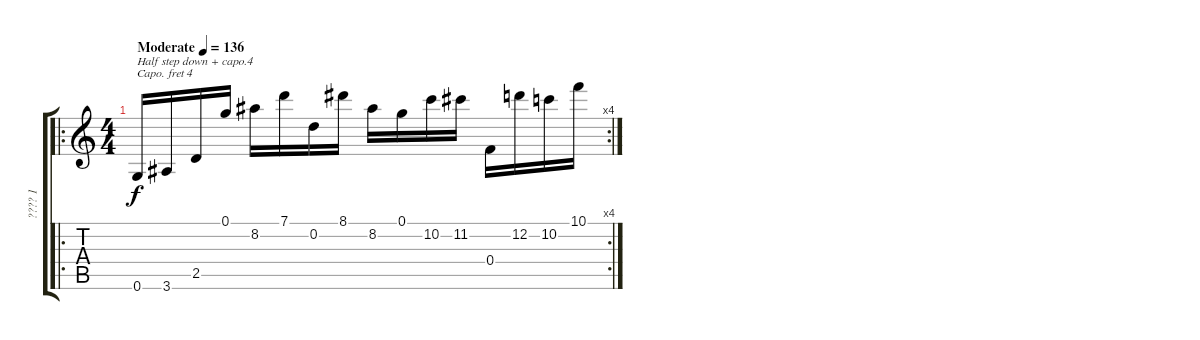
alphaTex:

\track ("???? 1" "???? 1") {instrument overdrivenguitar}
\staff {score tabs}
\capo 4
\tuning (Eb4 Bb3 Gb3 Db3 Ab2 Eb2) {hide}
\ro
\rc 4
\ts (4 4)
\tempo (136 "Moderate")
\clef g2
\ks c
0.6.16{txt "Half step down + capo.4" dy f instrument overdrivenguitar} 3.6.16 2.5.16 0.1.16 8.2.16 7.1.16 0.2.16 8.1.16 8.2.16 0.1.16 10.2.16 11.2.16 0.4.16 12.2.16 10.2.16 10.1.16
